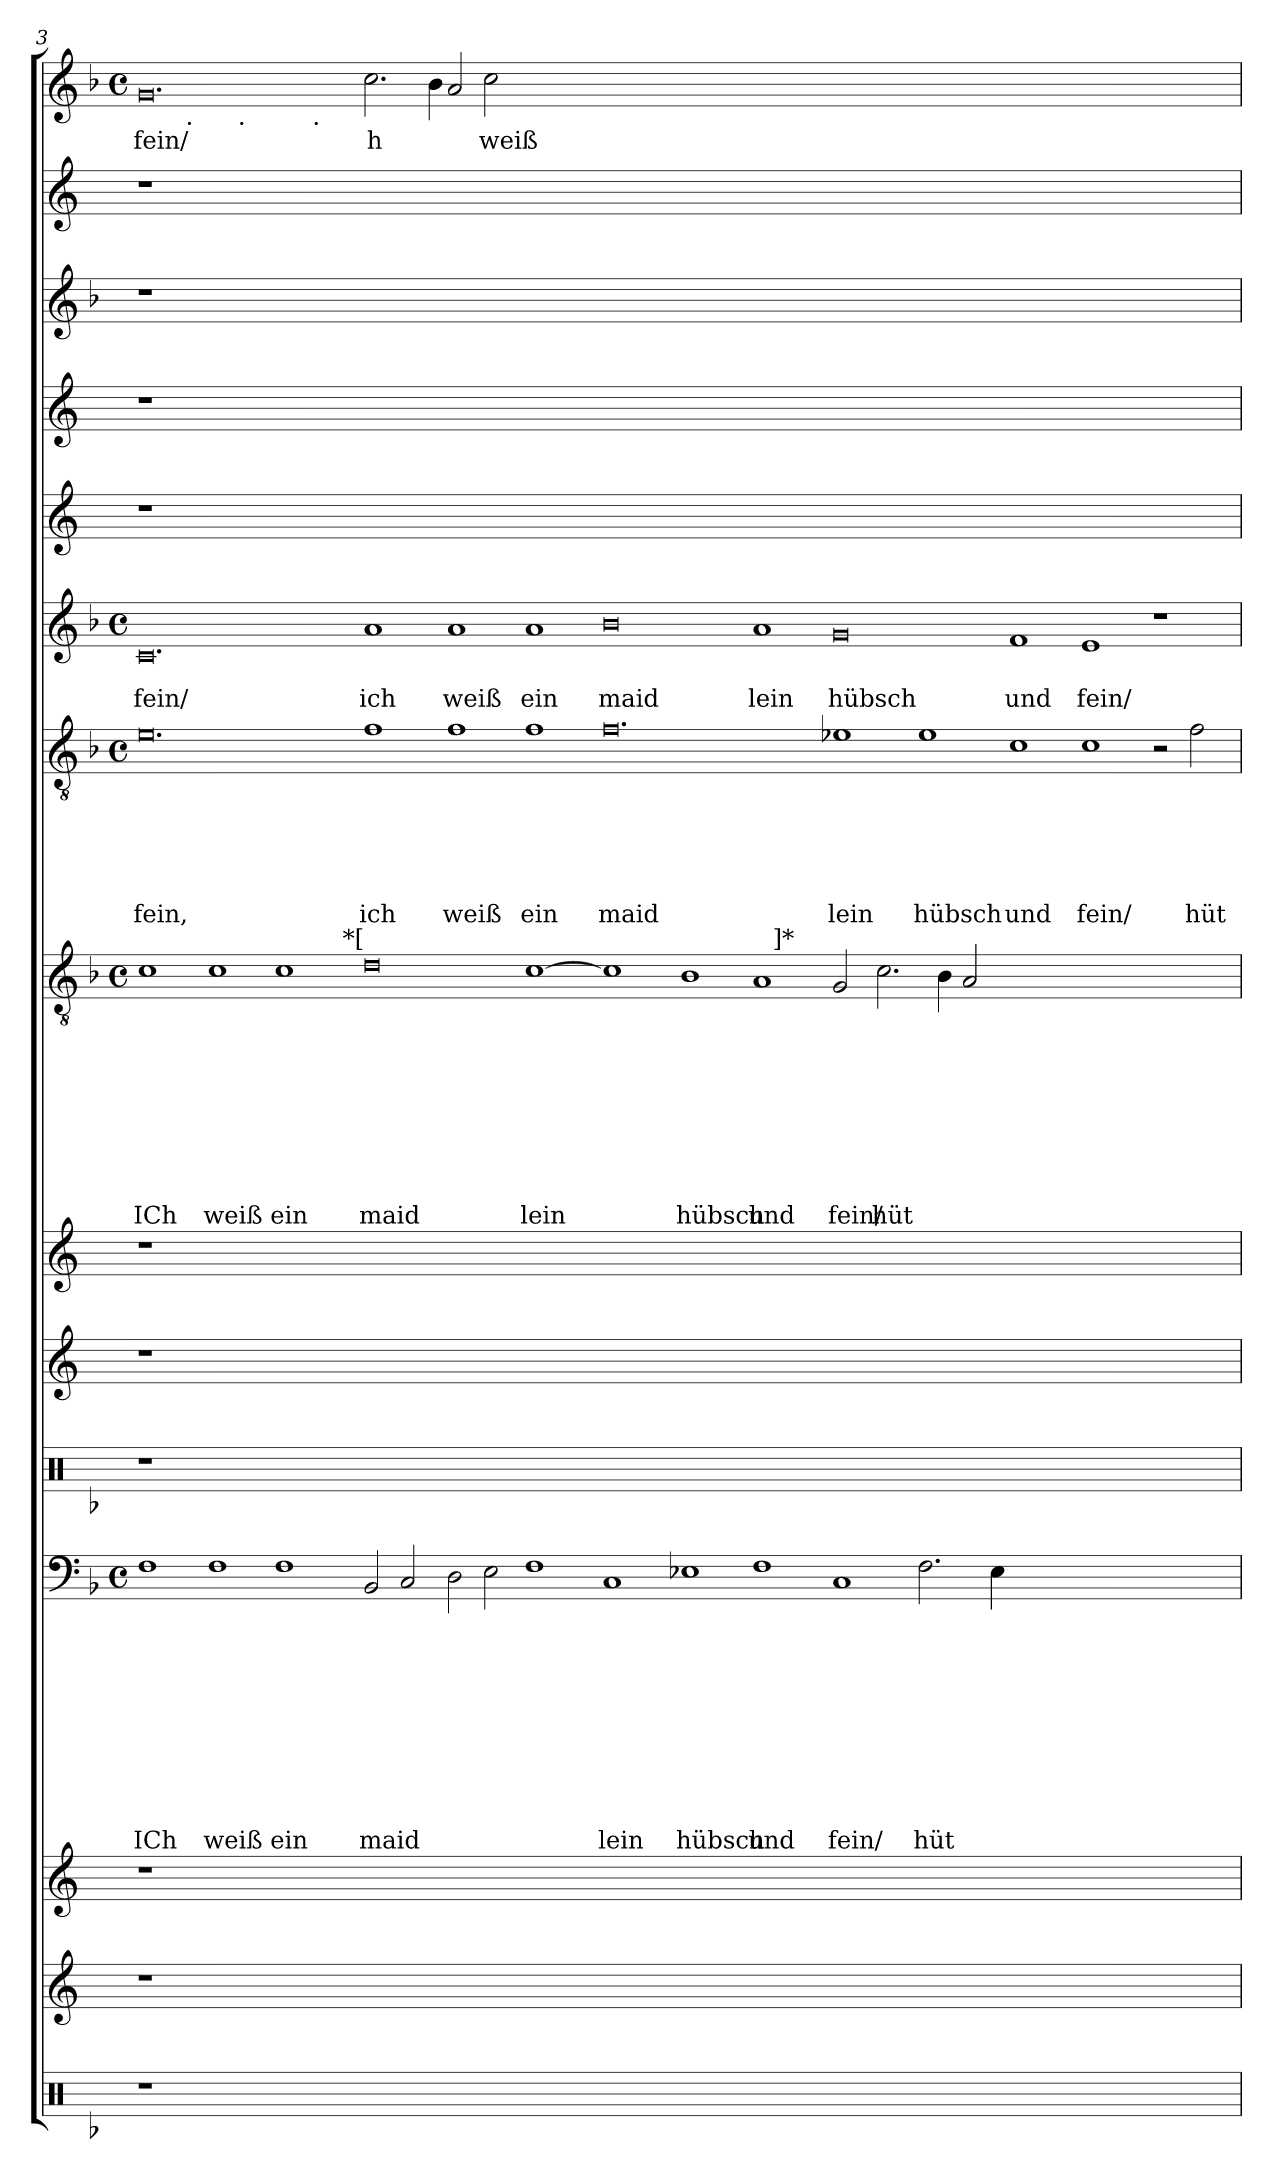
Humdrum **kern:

**kern	**kern	**kern	**kern	**text	**text	**text	**text	**text	**text	**text	**text	**text	**text	**kern	**kern	**kern	**kern	**text	**text	**text	**text	**text	**text	**text	**text	**text	**kern	**text	**text	**text	**text	**text	**text	**kern	**text	**text	**kern	**kern	**kern	**kern	**kern	**text
*part15	*part14	*part13	*part12	*part12	*part12	*part12	*part12	*part12	*part12	*part12	*part12	*part12	*part12	*part11	*part10	*part9	*part8	*part8	*part8	*part8	*part8	*part8	*part8	*part8	*part8	*part8	*part7	*part7	*part7	*part7	*part7	*part7	*part7	*part6	*part6	*part6	*part5	*part4	*part3	*part2	*part1	*part1
*staff15	*staff14	*staff13	*staff12	*staff12	*staff12	*staff12	*staff12	*staff12	*staff12	*staff12	*staff12	*staff12	*staff12	*staff11	*staff10	*staff9	*staff8	*staff8	*staff8	*staff8	*staff8	*staff8	*staff8	*staff8	*staff8	*staff8	*staff7	*staff7	*staff7	*staff7	*staff7	*staff7	*staff7	*staff6	*staff6	*staff6	*staff5	*staff4	*staff3	*staff2	*staff1	*staff1
!!LO:LB:g=z
*clefX	*clefG2	*clefG2	*clefF4	*	*	*	*	*	*	*	*	*	*	*clefX	*clefG2	*clefG2	*clefGv2	*	*	*	*	*	*	*	*	*	*clefGv2	*	*	*	*	*	*	*clefG2	*	*	*clefG2	*clefG2	*clefG2	*clefG2	*clefG2	*
*	*ITrd-3c-5	*ITrd-3c-5	*ITrd-3c-5	*	*	*	*	*	*	*	*	*	*	*	*ITrd-3c-5	*ITrd-3c-5	*ITrd-3c-5	*	*	*	*	*	*	*	*	*	*	*	*	*	*	*	*	*	*	*	*ITrd-3c-5	*ITrd-3c-5	*	*ITrd-3c-5	*	*
*k[b-]	*k[b-]	*k[b-]	*k[b-e-]	*	*	*	*	*	*	*	*	*	*	*k[b-]	*k[b-]	*k[b-]	*k[b-e-]	*	*	*	*	*	*	*	*	*	*k[b-]	*	*	*	*	*	*	*k[b-]	*	*	*k[b-]	*k[b-]	*k[b-]	*k[b-]	*k[b-]	*
*F:	*F:	*F:	*B-:	*	*	*	*	*	*	*	*	*	*	*F:	*F:	*F:	*B-:	*	*	*	*	*	*	*	*	*	*F:	*	*	*	*	*	*	*F:	*	*	*F:	*F:	*F:	*F:	*F:	*
*	*	*	*M4/4	*	*	*	*	*	*	*	*	*	*	*	*	*	*M4/4	*	*	*	*	*	*	*	*	*	*M4/4	*	*	*	*	*	*	*M4/4	*	*	*	*	*	*	*M4/4	*
*	*	*	*met(c)	*	*	*	*	*	*	*	*	*	*	*	*	*	*met(c)	*	*	*	*	*	*	*	*	*	*met(c)	*	*	*	*	*	*	*met(c)	*	*	*	*	*	*	*met(c)	*
=3	=3	=3	=3	=3	=3	=3	=3	=3	=3	=3	=3	=3	=3	=3	=3	=3	=3	=3	=3	=3	=3	=3	=3	=3	=3	=3	=3	=3	=3	=3	=3	=3	=3	=3	=3	=3	=3	=3	=3	=3	=3	=3
!	!	!	!	!	!	!	!	!	!	!	!	!	!LO:LY:b	!	!	!	!	!	!	!	!	!	!	!	!	!LO:LY:b	!	!	!	!	!	!	!LO:LY:b	!	!	!LO:LY:b	!	!	!	!	!	!LO:LY:b
*	*	*	*	*	*	*	*	*	*	*	*	*	*	*	*	*	*^	*	*	*	*	*	*	*	*	*	*	*	*	*	*	*	*	*	*	*	*	*	*	*	*^	*
*	*	*	*	*	*	*	*	*	*	*	*	*	*	*	*	*	*	*^	*	*	*	*	*	*	*	*	*	*	*	*	*	*	*	*	*	*	*	*	*	*	*	*	*^	*
*	*	*	*	*	*	*	*	*	*	*	*	*	*	*	*	*	*	*	*	*	*	*	*	*	*	*	*	*	*	*	*	*	*	*	*	*	*	*	*	*	*	*	*	*	*^	*
1r	1r	1r	1B-	.	.	.	.	.	.	.	.	.	ICh	1r	1r	1r	1f	1ryy	1ryy	.	.	.	.	.	.	.	.	ICh	0.e	.	.	.	.	.	fein,	0.c	.	fein/	1r	1r	1r	1r	0.g	2ryy	1.ryy	1ryy	fein/
.	.	.	.	.	.	.	.	.	.	.	.	.	.	.	.	.	.	.	.	.	.	.	.	.	.	.	.	.	.	.	.	.	.	.	.	.	.	.	.	.	.	.	.	8ryy	.	.	.
.	.	.	.	.	.	.	.	.	.	.	.	.	.	.	.	.	.	.	.	.	.	.	.	.	.	.	.	.	.	.	.	.	.	.	.	.	.	.	.	.	.	.	.	32ryy	.	.	.
!	!	!	!	!	!	!	!	!	!	!	!	!	!	!	!	!	!	!	!	!	!	!	!	!	!	!	!	!	!	!	!	!	!	!	!	!	!	!	!	!	!	!	!	!LO:TX:b:t=.	!	!	!
.	.	.	.	.	.	.	.	.	.	.	.	.	.	.	.	.	.	.	.	.	.	.	.	.	.	.	.	.	.	.	.	.	.	.	.	.	.	.	.	.	.	.	.	1ryy	.	.	.
!	!	!	!	!	!	!	!	!	!	!	!	!	!LO:LY:b	!	!	!	!	!	!	!	!	!	!	!	!	!	!	!LO:LY:b	!	!	!	!	!	!	!	!	!	!	!	!	!	!	!	!	!	!	!
000ryy	000ryy	000ryy	1B-	.	.	.	.	.	.	.	.	.	weiß	000ryy	000ryy	000ryy	1f	1ryy	1ryy	.	.	.	.	.	.	.	.	weiß	.	.	.	.	.	.	.	.	.	.	000ryy	000ryy	000ryy	000ryy	.	.	.	1ryy	.
!	!	!	!	!	!	!	!	!	!	!	!	!	!	!	!	!	!	!	!	!	!	!	!	!	!	!	!	!	!	!	!	!	!	!	!	!	!	!	!	!	!	!	!	!	!LO:TX:b:t=.	!	!
.	.	.	.	.	.	.	.	.	.	.	.	.	.	.	.	.	.	.	.	.	.	.	.	.	.	.	.	.	.	.	.	.	.	.	.	.	.	.	.	.	.	.	.	.	1ryy	.	.
.	.	.	.	.	.	.	.	.	.	.	.	.	.	.	.	.	.	.	.	.	.	.	.	.	.	.	.	.	.	.	.	.	.	.	.	.	.	.	.	.	.	.	.	1ryy	.	.	.
!	!	!	!	!	!	!	!	!	!	!	!	!	!LO:LY:b	!	!	!	!	!	!	!	!	!	!	!	!	!	!	!LO:LY:b	!	!	!	!	!	!	!	!	!	!	!	!	!	!	!	!	!	!	!
.	.	.	1B-	.	.	.	.	.	.	.	.	.	ein	.	.	.	1f	2ryy	1ryy	.	.	.	.	.	.	.	.	ein	.	.	.	.	.	.	.	.	.	.	.	.	.	.	.	.	.	4ryy	.
.	.	.	.	.	.	.	.	.	.	.	.	.	.	.	.	.	.	.	.	.	.	.	.	.	.	.	.	.	.	.	.	.	.	.	.	.	.	.	.	.	.	.	.	.	.	8ryy	.
.	.	.	.	.	.	.	.	.	.	.	.	.	.	.	.	.	.	.	.	.	.	.	.	.	.	.	.	.	.	.	.	.	.	.	.	.	.	.	.	.	.	.	.	.	.	32ryy	.
!	!	!	!	!	!	!	!	!	!	!	!	!	!	!	!	!	!	!	!	!	!	!	!	!	!	!	!	!	!	!	!	!	!	!	!	!	!	!	!	!	!	!	!	!	!	!LO:TX:b:t=.	!
.	.	.	.	.	.	.	.	.	.	.	.	.	.	.	.	.	.	.	.	.	.	.	.	.	.	.	.	.	.	.	.	.	.	.	.	.	.	.	.	.	.	.	.	.	.	1ryy	.
.	.	.	.	.	.	.	.	.	.	.	.	.	.	.	.	.	.	8.ryy	.	.	.	.	.	.	.	.	.	.	.	.	.	.	.	.	.	.	.	.	.	.	.	.	.	.	1ryy	.	.
.	.	.	.	.	.	.	.	.	.	.	.	.	.	.	.	.	.	.	.	.	.	.	.	.	.	.	.	.	.	.	.	.	.	.	.	.	.	.	.	.	.	.	.	1ryy	.	.	.
!	!	!	!	!	!	!	!	!	!	!	!	!	!	!	!	!	!	!LO:TX:a:t=*[	!	!	!	!	!	!	!	!	!	!	!	!	!	!	!	!	!	!	!	!	!	!	!	!	!	!	!	!	!
.	.	.	.	.	.	.	.	.	.	.	.	.	.	.	.	.	.	1ryy	.	.	.	.	.	.	.	.	.	.	.	.	.	.	.	.	.	.	.	.	.	.	.	.	.	.	.	.	.
!	!	!	!	!	!	!	!	!	!	!	!	!	!LO:LY:b	!	!	!	!	!	!	!	!	!	!	!	!	!	!	!LO:LY:b	!	!	!	!	!	!	!LO:LY:b	!	!	!LO:LY:b	!	!	!	!	!	!	!	!	!LO:LY:b
.	.	.	2E-/	.	.	.	.	.	.	.	.	.	maid	.	.	.	0g	.	1ryy	.	.	.	.	.	.	.	.	maid	1f	.	.	.	.	.	ich	1a	.	ich	.	.	.	.	2.cc\	.	.	.	h
.	.	.	.	.	.	.	.	.	.	.	.	.	.	.	.	.	.	.	.	.	.	.	.	.	.	.	.	.	.	.	.	.	.	.	.	.	.	.	.	.	.	.	.	.	.	1ryy	.
.	.	.	2F/	.	.	.	.	.	.	.	.	.	.	.	.	.	.	.	.	.	.	.	.	.	.	.	.	.	.	.	.	.	.	.	.	.	.	.	.	.	.	.	.	.	1ryy	.	.
.	.	.	.	.	.	.	.	.	.	.	.	.	.	.	.	.	.	.	.	.	.	.	.	.	.	.	.	.	.	.	.	.	.	.	.	.	.	.	.	.	.	.	.	1ryy	.	.	.
.	.	.	.	.	.	.	.	.	.	.	.	.	.	.	.	.	.	1ryy	.	.	.	.	.	.	.	.	.	.	.	.	.	.	.	.	.	.	.	.	.	.	.	.	.	.	.	.	.
.	.	.	.	.	.	.	.	.	.	.	.	.	.	.	.	.	.	.	.	.	.	.	.	.	.	.	.	.	.	.	.	.	.	.	.	.	.	.	.	.	.	.	4b-\	.	.	.	.
!	!	!	!	!	!	!	!	!	!	!	!	!	!	!	!	!	!	!	!	!	!	!	!	!	!	!	!	!	!	!	!	!	!	!	!LO:LY:b	!	!	!LO:LY:b	!	!	!	!	!	!	!	!	!
.	.	.	2G\	.	.	.	.	.	.	.	.	.	.	.	.	.	.	.	1ryy	.	.	.	.	.	.	.	.	.	1f	.	.	.	.	.	weiß	1a	.	weiß	.	.	.	.	2a/	.	.	.	.
.	.	.	.	.	.	.	.	.	.	.	.	.	.	.	.	.	.	.	.	.	.	.	.	.	.	.	.	.	.	.	.	.	.	.	.	.	.	.	.	.	.	.	.	.	.	1ryy	.
!	!	!	!	!	!	!	!	!	!	!	!	!	!	!	!	!	!	!	!	!	!	!	!	!	!	!	!	!	!	!	!	!	!	!	!	!	!	!	!	!	!	!	!	!	!	!	!LO:LY:b
.	.	.	2A\	.	.	.	.	.	.	.	.	.	.	.	.	.	.	.	.	.	.	.	.	.	.	.	.	.	.	.	.	.	.	.	.	.	.	.	.	.	.	.	2cc\	.	1ryy	.	weiß
.	.	.	.	.	.	.	.	.	.	.	.	.	.	.	.	.	.	.	.	.	.	.	.	.	.	.	.	.	.	.	.	.	.	.	.	.	.	.	.	.	.	.	.	1ryy	.	.	.
.	.	.	.	.	.	.	.	.	.	.	.	.	.	.	.	.	.	1ryy	.	.	.	.	.	.	.	.	.	.	.	.	.	.	.	.	.	.	.	.	.	.	.	.	.	.	.	.	.
!	!	!	!	!	!	!	!	!	!	!	!	!	!	!	!	!	!	!	!	!	!	!	!	!	!	!	!	!LO:LY:b	!	!	!	!	!	!	!LO:LY:b	!	!	!LO:LY:b	!	!	!	!	!	!	!	!	!
.	.	.	1B-	.	.	.	.	.	.	.	.	.	.	.	.	.	[>1f	.	1ryy	.	.	.	.	.	.	.	.	lein	1f	.	.	.	.	.	ein	1a	.	ein	.	.	.	.	000ryy	.	.	.	.
.	.	.	.	.	.	.	.	.	.	.	.	.	.	.	.	.	.	.	.	.	.	.	.	.	.	.	.	.	.	.	.	.	.	.	.	.	.	.	.	.	.	.	.	.	.	1ryy	.
.	.	.	.	.	.	.	.	.	.	.	.	.	.	.	.	.	.	.	.	.	.	.	.	.	.	.	.	.	.	.	.	.	.	.	.	.	.	.	.	.	.	.	.	.	1ryy	.	.
.	.	.	.	.	.	.	.	.	.	.	.	.	.	.	.	.	.	.	.	.	.	.	.	.	.	.	.	.	.	.	.	.	.	.	.	.	.	.	.	.	.	.	.	1ryy	.	.	.
.	.	.	.	.	.	.	.	.	.	.	.	.	.	.	.	.	.	1ryy	.	.	.	.	.	.	.	.	.	.	.	.	.	.	.	.	.	.	.	.	.	.	.	.	.	.	.	.	.
!	!	!	!	!	!	!	!	!	!	!	!	!	!LO:LY:b	!	!	!	!	!	!	!	!	!	!	!	!	!	!	!	!	!	!	!	!	!	!LO:LY:b	!	!	!LO:LY:b	!	!	!	!	!	!	!	!	!
.	.	.	1F	.	.	.	.	.	.	.	.	.	lein	.	.	.	1f]	.	1ryy	.	.	.	.	.	.	.	.	.	0.f	.	.	.	.	.	maid	0b-	.	maid	.	.	.	.	.	.	.	.	.
.	.	.	.	.	.	.	.	.	.	.	.	.	.	.	.	.	.	.	.	.	.	.	.	.	.	.	.	.	.	.	.	.	.	.	.	.	.	.	.	.	.	.	.	.	.	1ryy	.
.	.	.	.	.	.	.	.	.	.	.	.	.	.	.	.	.	.	.	.	.	.	.	.	.	.	.	.	.	.	.	.	.	.	.	.	.	.	.	.	.	.	.	.	.	2%15ryy	.	.
.	.	.	.	.	.	.	.	.	.	.	.	.	.	.	.	.	.	.	.	.	.	.	.	.	.	.	.	.	.	.	.	.	.	.	.	.	.	.	.	.	.	.	.	1ryy	.	.	.
.	.	.	.	.	.	.	.	.	.	.	.	.	.	.	.	.	.	1ryy	.	.	.	.	.	.	.	.	.	.	.	.	.	.	.	.	.	.	.	.	.	.	.	.	.	.	.	.	.
!	!	!	!	!	!	!	!	!	!	!	!	!	!LO:LY:b	!	!	!	!	!	!	!	!	!	!	!	!	!	!	!LO:LY:b	!	!	!	!	!	!	!	!	!	!	!	!	!	!	!	!	!	!	!
.	.	.	1A-X	.	.	.	.	.	.	.	.	.	hübsch	.	.	.	1e-	.	1ryy	.	.	.	.	.	.	.	.	hübsch	.	.	.	.	.	.	.	.	.	.	.	.	.	.	.	.	.	.	.
.	.	.	.	.	.	.	.	.	.	.	.	.	.	.	.	.	.	.	.	.	.	.	.	.	.	.	.	.	.	.	.	.	.	.	.	.	.	.	.	.	.	.	.	.	.	1ryy	.
.	.	.	.	.	.	.	.	.	.	.	.	.	.	.	.	.	.	.	.	.	.	.	.	.	.	.	.	.	.	.	.	.	.	.	.	.	.	.	.	.	.	.	.	1ryy	.	.	.
.	.	.	.	.	.	.	.	.	.	.	.	.	.	.	.	.	.	1ryy	.	.	.	.	.	.	.	.	.	.	.	.	.	.	.	.	.	.	.	.	.	.	.	.	.	.	.	.	.
!	!	!	!	!	!	!	!	!	!	!	!	!	!LO:LY:b	!	!	!	!	!	!	!	!	!	!	!	!	!	!	!LO:LY:b	!	!	!	!	!	!	!	!	!	!LO:LY:b	!	!	!	!	!	!	!	!	!
.	.	.	1B-	.	.	.	.	.	.	.	.	.	und	.	.	.	1d	.	4ryy	.	.	.	.	.	.	.	.	und	.	.	.	.	.	.	.	1a	.	lein	.	.	.	.	.	.	.	.	.
!	!	!	!	!	!	!	!	!	!	!	!	!	!	!	!	!	!	!	!LO:TX:a:t=]*	!	!	!	!	!	!	!	!	!	!	!	!	!	!	!	!	!	!	!	!	!	!	!	!	!	!	!	!
.	.	.	.	.	.	.	.	.	.	.	.	.	.	.	.	.	.	.	1ryy	.	.	.	.	.	.	.	.	.	.	.	.	.	.	.	.	.	.	.	.	.	.	.	.	.	.	.	.
.	.	.	.	.	.	.	.	.	.	.	.	.	.	.	.	.	.	.	.	.	.	.	.	.	.	.	.	.	.	.	.	.	.	.	.	.	.	.	.	.	.	.	.	.	.	1ryy	.
.	.	.	.	.	.	.	.	.	.	.	.	.	.	.	.	.	.	.	.	.	.	.	.	.	.	.	.	.	.	.	.	.	.	.	.	.	.	.	.	.	.	.	.	1ryy	.	.	.
.	.	.	.	.	.	.	.	.	.	.	.	.	.	.	.	.	.	1ryy	.	.	.	.	.	.	.	.	.	.	.	.	.	.	.	.	.	.	.	.	.	.	.	.	.	.	.	.	.
!	!	!	!	!	!	!	!	!	!	!	!	!	!LO:LY:b	!	!	!	!	!	!	!	!	!	!	!	!	!	!	!LO:LY:b	!	!	!	!	!	!	!LO:LY:b	!	!	!LO:LY:b	!	!	!	!	!	!	!	!	!
00ryy	00ryy	00ryy	1F	.	.	.	.	.	.	.	.	.	fein/	00ryy	00ryy	00ryy	2c/	.	.	.	.	.	.	.	.	.	.	fein/	1e-X	.	.	.	.	.	lein	0g	.	hübsch	00ryy	00ryy	00ryy	00ryy	.	.	.	.	.
.	.	.	.	.	.	.	.	.	.	.	.	.	.	.	.	.	.	.	1ryy	.	.	.	.	.	.	.	.	.	.	.	.	.	.	.	.	.	.	.	.	.	.	.	.	.	.	.	.
.	.	.	.	.	.	.	.	.	.	.	.	.	.	.	.	.	.	.	.	.	.	.	.	.	.	.	.	.	.	.	.	.	.	.	.	.	.	.	.	.	.	.	.	.	.	1ryy	.
!	!	!	!	!	!	!	!	!	!	!	!	!	!	!	!	!	!	!	!	!	!	!	!	!	!	!	!	!LO:LY:b	!	!	!	!	!	!	!	!	!	!	!	!	!	!	!	!	!	!	!
.	.	.	.	.	.	.	.	.	.	.	.	.	.	.	.	.	2.f\	.	.	.	.	.	.	.	.	.	.	hüt	.	.	.	.	.	.	.	.	.	.	.	.	.	.	.	.	.	.	.
.	.	.	.	.	.	.	.	.	.	.	.	.	.	.	.	.	.	.	.	.	.	.	.	.	.	.	.	.	.	.	.	.	.	.	.	.	.	.	.	.	.	.	.	1ryy	.	.	.
.	.	.	.	.	.	.	.	.	.	.	.	.	.	.	.	.	.	1ryy	.	.	.	.	.	.	.	.	.	.	.	.	.	.	.	.	.	.	.	.	.	.	.	.	.	.	.	.	.
!	!	!	!	!	!	!	!	!	!	!	!	!	!LO:LY:b	!	!	!	!	!	!	!	!	!	!	!	!	!	!	!	!	!	!	!	!	!	!LO:LY:b	!	!	!	!	!	!	!	!	!	!	!	!
.	.	.	2.B-\	.	.	.	.	.	.	.	.	.	hüt	.	.	.	.	.	.	.	.	.	.	.	.	.	.	.	1e-	.	.	.	.	.	hübsch	.	.	.	.	.	.	.	.	.	.	.	.
.	.	.	.	.	.	.	.	.	.	.	.	.	.	.	.	.	4e-\	.	4%15ryy	.	.	.	.	.	.	.	.	.	.	.	.	.	.	.	.	.	.	.	.	.	.	.	.	.	.	.	.
.	.	.	.	.	.	.	.	.	.	.	.	.	.	.	.	.	.	.	.	.	.	.	.	.	.	.	.	.	.	.	.	.	.	.	.	.	.	.	.	.	.	.	.	.	.	1ryy	.
.	.	.	.	.	.	.	.	.	.	.	.	.	.	.	.	.	2d/	.	.	.	.	.	.	.	.	.	.	.	.	.	.	.	.	.	.	.	.	.	.	.	.	.	.	.	.	.	.
.	.	.	.	.	.	.	.	.	.	.	.	.	.	.	.	.	.	.	.	.	.	.	.	.	.	.	.	.	.	.	.	.	.	.	.	.	.	.	.	.	.	.	.	1ryy	.	.	.
.	.	.	.	.	.	.	.	.	.	.	.	.	.	.	.	.	.	1ryy	.	.	.	.	.	.	.	.	.	.	.	.	.	.	.	.	.	.	.	.	.	.	.	.	.	.	.	.	.
.	.	.	4A-\	.	.	.	.	.	.	.	.	.	.	.	.	.	.	.	.	.	.	.	.	.	.	.	.	.	.	.	.	.	.	.	.	.	.	.	.	.	.	.	.	.	.	.	.
!	!	!	!	!	!	!	!	!	!	!	!	!	!	!	!	!	!	!	!	!	!	!	!	!	!	!	!	!	!	!	!	!	!	!	!LO:LY:b	!	!	!LO:LY:b	!	!	!	!	!	!	!	!	!
.	.	.	0.ryy	.	.	.	.	.	.	.	.	.	.	.	.	.	0.ryy	.	.	.	.	.	.	.	.	.	.	.	1c	.	.	.	.	.	und	1f	.	und	.	.	.	.	.	.	.	.	.
.	.	.	.	.	.	.	.	.	.	.	.	.	.	.	.	.	.	.	.	.	.	.	.	.	.	.	.	.	.	.	.	.	.	.	.	.	.	.	.	.	.	.	.	.	.	1ryy	.
.	.	.	.	.	.	.	.	.	.	.	.	.	.	.	.	.	.	.	.	.	.	.	.	.	.	.	.	.	.	.	.	.	.	.	.	.	.	.	.	.	.	.	.	1ryy	.	.	.
.	.	.	.	.	.	.	.	.	.	.	.	.	.	.	.	.	.	1ryy	.	.	.	.	.	.	.	.	.	.	.	.	.	.	.	.	.	.	.	.	.	.	.	.	.	.	.	.	.
!	!	!	!	!	!	!	!	!	!	!	!	!	!	!	!	!	!	!	!	!	!	!	!	!	!	!	!	!	!	!	!	!	!	!	!LO:LY:b	!	!	!LO:LY:b	!	!	!	!	!	!	!	!	!
.	.	.	.	.	.	.	.	.	.	.	.	.	.	.	.	.	.	.	.	.	.	.	.	.	.	.	.	.	1c	.	.	.	.	.	fein/	1e	.	fein/	.	.	.	.	.	.	.	.	.
.	.	.	.	.	.	.	.	.	.	.	.	.	.	.	.	.	.	.	.	.	.	.	.	.	.	.	.	.	.	.	.	.	.	.	.	.	.	.	.	.	.	.	.	.	.	1ryy	.
.	.	.	.	.	.	.	.	.	.	.	.	.	.	.	.	.	.	.	.	.	.	.	.	.	.	.	.	.	.	.	.	.	.	.	.	.	.	.	.	.	.	.	.	1ryy	.	.	.
.	.	.	.	.	.	.	.	.	.	.	.	.	.	.	.	.	.	1ryy	.	.	.	.	.	.	.	.	.	.	.	.	.	.	.	.	.	.	.	.	.	.	.	.	.	.	.	.	.
1ryy	1ryy	1ryy	.	.	.	.	.	.	.	.	.	.	.	1ryy	1ryy	1ryy	.	.	.	.	.	.	.	.	.	.	.	.	2r	.	.	.	.	.	.	1r	.	.	1ryy	1ryy	1ryy	1ryy	1ryy	.	.	.	.
.	.	.	.	.	.	.	.	.	.	.	.	.	.	.	.	.	.	.	.	.	.	.	.	.	.	.	.	.	.	.	.	.	.	.	.	.	.	.	.	.	.	.	.	.	.	2ryy	.
!	!	!	!	!	!	!	!	!	!	!	!	!	!	!	!	!	!	!	!	!	!	!	!	!	!	!	!	!	!	!	!	!	!	!	!LO:LY:b	!	!	!	!	!	!	!	!	!	!	!	!
.	.	.	.	.	.	.	.	.	.	.	.	.	.	.	.	.	.	.	.	.	.	.	.	.	.	.	.	.	2f\	.	.	.	.	.	hüt	.	.	.	.	.	.	.	.	.	.	.	.
.	.	.	.	.	.	.	.	.	.	.	.	.	.	.	.	.	.	.	.	.	.	.	.	.	.	.	.	.	.	.	.	.	.	.	.	.	.	.	.	.	.	.	.	4ryy	.	.	.
.	.	.	.	.	.	.	.	.	.	.	.	.	.	.	.	.	.	4ryy	.	.	.	.	.	.	.	.	.	.	.	.	.	.	.	.	.	.	.	.	.	.	.	.	.	.	.	.	.
.	.	.	.	.	.	.	.	.	.	.	.	.	.	.	.	.	.	.	.	.	.	.	.	.	.	.	.	.	.	.	.	.	.	.	.	.	.	.	.	.	.	.	.	16.ryy	.	16.ryy	.
.	.	.	.	.	.	.	.	.	.	.	.	.	.	.	.	.	.	16ryy	.	.	.	.	.	.	.	.	.	.	.	.	.	.	.	.	.	.	.	.	.	.	.	.	.	.	.	.	.
*	*	*	*	*	*	*	*	*	*	*	*	*	*	*	*	*	*v	*v	*v	*	*	*	*	*	*	*	*	*	*	*	*	*	*	*	*	*	*	*	*	*	*	*	*v	*v	*v	*v	*
=	=	=	=	=	=	=	=	=	=	=	=	=	=	=	=	=	=	=	=	=	=	=	=	=	=	=	=	=	=	=	=	=	=	=	=	=	=	=	=	=	=	=
*-	*-	*-	*-	*-	*-	*-	*-	*-	*-	*-	*-	*-	*-	*-	*-	*-	*-	*-	*-	*-	*-	*-	*-	*-	*-	*-	*-	*-	*-	*-	*-	*-	*-	*-	*-	*-	*-	*-	*-	*-	*-	*-
